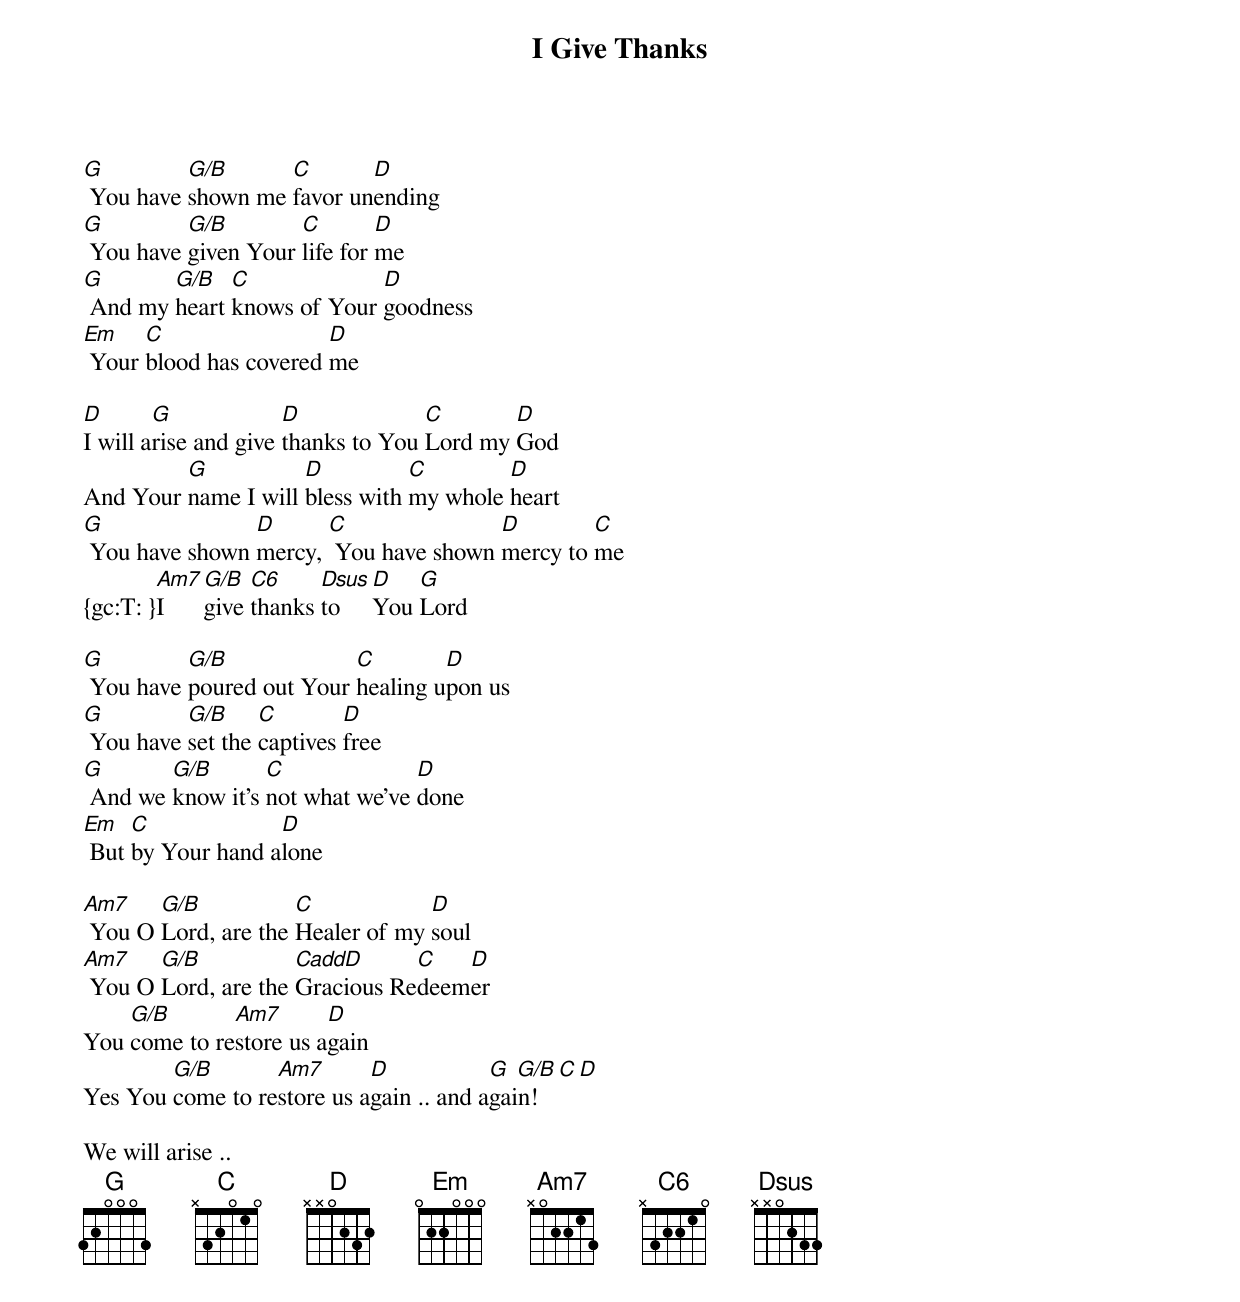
{title: I Give Thanks}
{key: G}
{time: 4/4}
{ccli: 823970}
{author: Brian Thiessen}
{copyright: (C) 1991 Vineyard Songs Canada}

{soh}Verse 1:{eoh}
[G] You have [G/B]shown me [C]favor un[D]ending
[G] You have [G/B]given Your [C]life for [D]me
[G] And my [G/B]heart [C]knows of Your [D]goodness
[Em] Your [C]blood has covered [D]me

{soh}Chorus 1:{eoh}
[D]I will a[G]rise and give [D]thanks to You [C]Lord my [D]God
And Your [G]name I will [D]bless with [C]my whole [D]heart
[G] You have shown [D]mercy, [C] You have shown [D]mercy to [C]me
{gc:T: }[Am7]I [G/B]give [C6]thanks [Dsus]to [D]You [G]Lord

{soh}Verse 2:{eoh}
[G] You have [G/B]poured out Your [C]healing u[D]pon us
[G] You have [G/B]set the [C]captives [D]free
[G] And we [G/B]know it's [C]not what we've [D]done
[Em] But [C]by Your hand a[D]lone

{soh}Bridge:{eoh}
[Am7] You O [G/B]Lord, are the [C]Healer of my [D]soul
[Am7] You O [G/B]Lord, are the [CaddD]Gracious Re[C]deem[D]er
You [G/B]come to re[Am7]store us a[D]gain
Yes You [G/B]come to re[Am7]store us a[D]gain .. and a[G  G/B]gain! [C][D]

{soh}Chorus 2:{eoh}
We will arise ..
